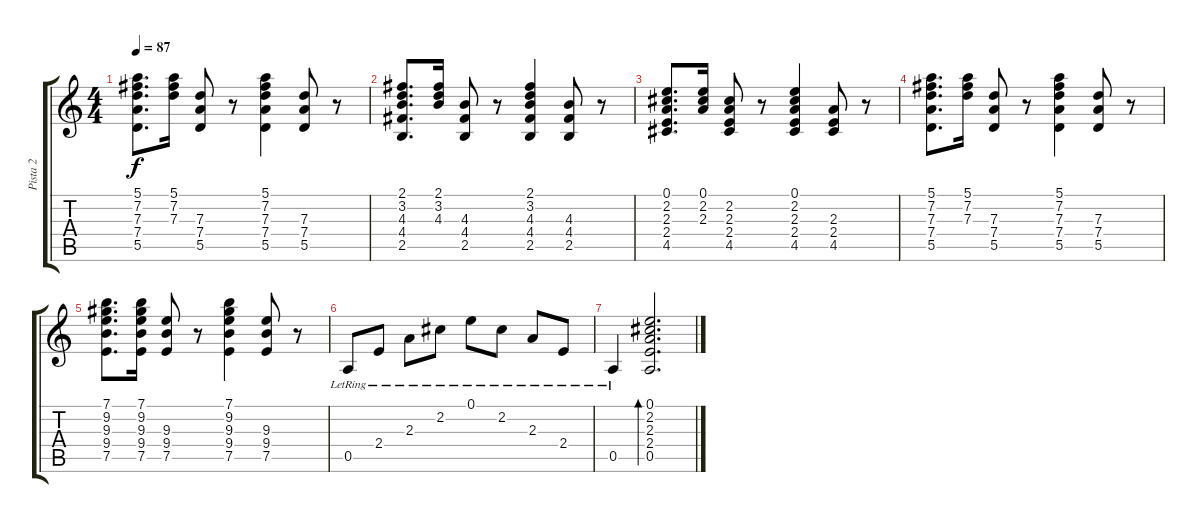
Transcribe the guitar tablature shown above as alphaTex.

\track ("Pista 2" "Pista 2") {instrument acousticguitarsteel}
\staff {score tabs}
\tuning (E4 B3 G3 D3 A2 E2) {hide}
\ts (4 4)
\tempo 87
\clef g2
\ks c
(5.1 7.2 7.3 7.4 5.5).8{d dy f} (5.1 7.2 7.3).16 (7.3 7.4 5.5).8 r.8 (5.1 7.2 7.3 7.4 5.5).4 (7.3 7.4 5.5).8 r.8 |
(2.1 3.2 4.3 4.4 2.5).8{d} (2.1 3.2 4.3).16 (4.3 4.4 2.5).8 r.8 (2.1 3.2 4.3 4.4 2.5).4 (4.3 4.4 2.5).8 r.8 |
(0.1 2.2 2.3 2.4 4.5).8{d} (0.1 2.2 2.3).16 (2.2 2.3 2.4 4.5).8 r.8 (0.1 2.2 2.3 2.4 4.5).4 (2.3 2.4 4.5).8 r.8 |
(5.1 7.2 7.3 7.4 5.5).8{d} (5.1 7.2 7.3).16 (7.3 7.4 5.5).8 r.8 (5.1 7.2 7.3 7.4 5.5).4 (7.3 7.4 5.5).8 r.8 |
(7.1 9.2 9.3 9.4 7.5).8{d} (7.1 9.2 9.3 9.4 7.5).16 (9.3 9.4 7.5).8 r.8 (7.1 9.2 9.3 9.4 7.5).4 (9.3 9.4 7.5).8 r.8 |
0.5{lr}.8 2.4{lr}.8 2.3{lr}.8 2.2{lr}.8 0.1{lr}.8 2.2{lr}.8 2.3{lr}.8 2.4{lr}.8 |
0.5{lr}.4 (0.1 2.2 2.3 2.4 0.5).2{d bd 480}
